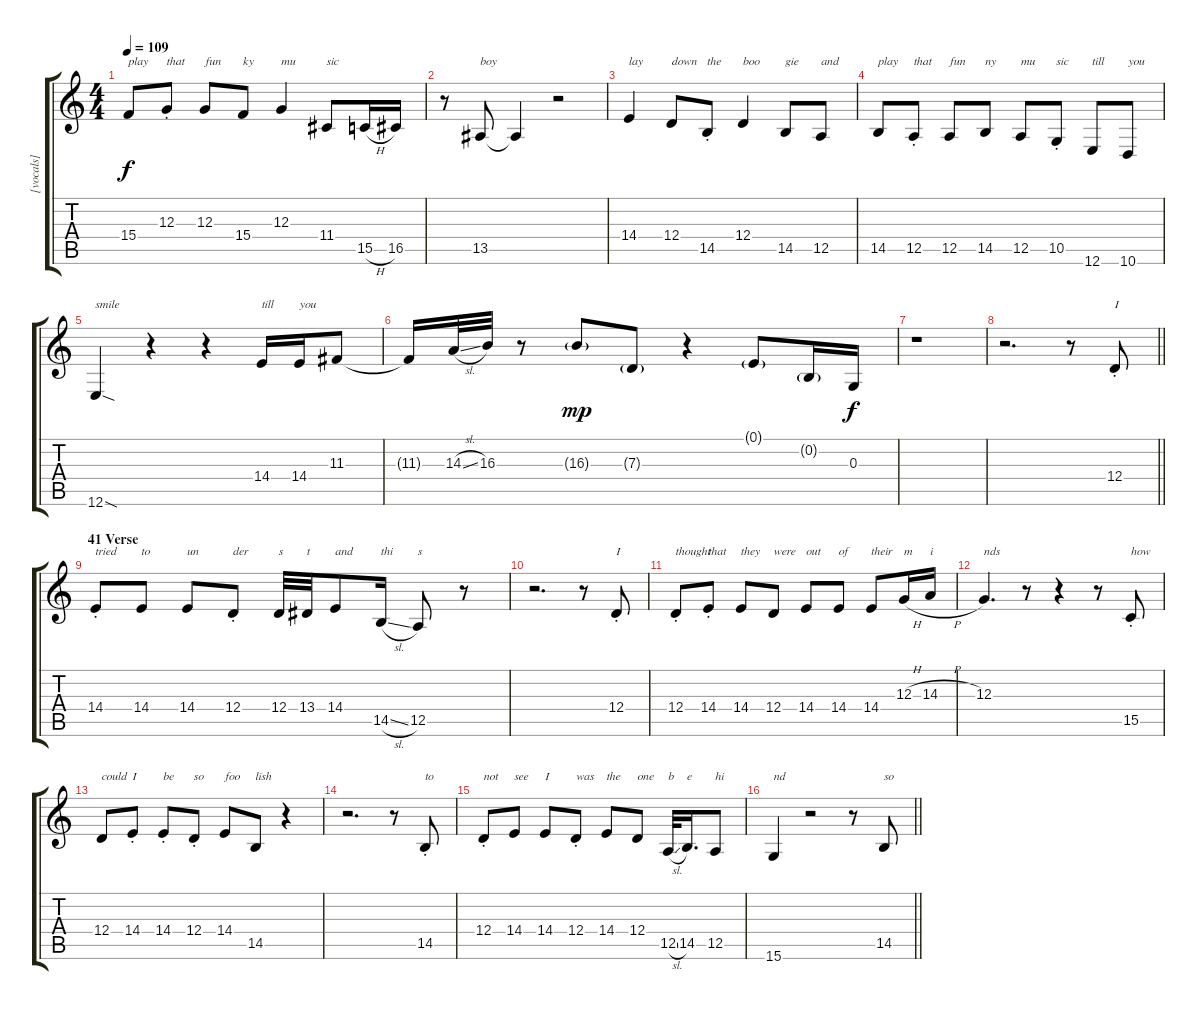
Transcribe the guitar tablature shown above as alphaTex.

\track ("[vocals]" "[vocals]") {instrument lead1square}
\staff {score tabs}
\tuning (E4 B3 G3 D3 A2 E2) {hide}
\ts (4 4)
\tempo 109
\clef g2
\ks c
15.4.8{txt "play" dy f} 12.3{st}.8{txt "that"} 12.3.8{txt "fun"} 15.4.8{txt "ky"} 12.3.4{txt "mu"} 11.4.8{txt "sic"} 15.5{h}.16 16.5.16 |
r.8 13.5.8{txt "boy"} 13.5{t}.4 r.2 |
14.4.4{txt "lay"} 12.4.8{txt "down"} 14.5{st}.8{txt "the"} 12.4.4{txt "boo"} 14.5.8{txt "gie"} 12.5.8{txt "and"} |
14.5.8{txt "play"} 12.5{st}.8{txt "that"} 12.5.8{txt "fun"} 14.5.8{txt "ny"} 12.5.8{txt "mu"} 10.5{st}.8{txt "sic"} 12.6.8{txt "till"} 10.6.8{txt "you"} |
12.6{sod}.4{txt "smile"} r.4 r.4 14.4.16{txt "till"} 14.4.16{txt "you"} 11.3.8 |
11.3{t}.16 14.3{sl}.32 16.3.32 r.8 16.3{g}.8{dy mp} 7.3{g}.8 r.4 0.1{g}.8 0.2{g}.16 0.3.16{dy f} |
r.1 |
\barLineRight lightlight
r.2{d} r.8 12.4{st}.8{txt "I"} |
\section ("" "41 Verse")
14.4{st}.8{txt "tried"} 14.4.8{txt "to"} 14.4.8{txt "un"} 12.4{st}.8{txt "der"} 12.4.32{txt "s"} 13.4.32{txt "t"} 14.4.8{txt "and"} 14.5{sl}.16{txt "thi"} 12.5.8{txt "s"} r.8 |
r.2{d} r.8 12.4{st}.8{txt "I"} |
12.4{st}.8{txt "thought"} 14.4{st}.8{txt "that"} 14.4.8{txt "they"} 12.4.8{txt "were"} 14.4.8{txt "out"} 14.4.8{txt "of"} 14.4.8{txt "their"} 12.3{h}.16{txt "m"} 14.3{h}.16{txt "i"} |
12.3.4{d txt "nds"} r.8 r.4 r.8 15.5{st}.8{txt "how"} |
12.4.8{txt "could"} 14.4{st}.8{txt "I"} 14.4{st}.8{txt "be"} 12.4{st}.8{txt "so"} 14.4.8{txt "foo"} 14.5.8{txt "lish"} r.4 |
r.2{d} r.8 14.5{st}.8{txt "to"} |
12.4{st}.8{txt "not"} 14.4.8{txt "see"} 14.4.8{txt "I"} 12.4{st}.8{txt "was"} 14.4.8{txt "the"} 12.4.8{txt "one"} 12.5{sl}.32{txt "b"} 14.5.16{d txt "e"} 12.5.8{txt "hi"} |
\barLineRight lightlight
15.6.4{txt "nd"} r.2 r.8 14.5.8{txt "so"}
